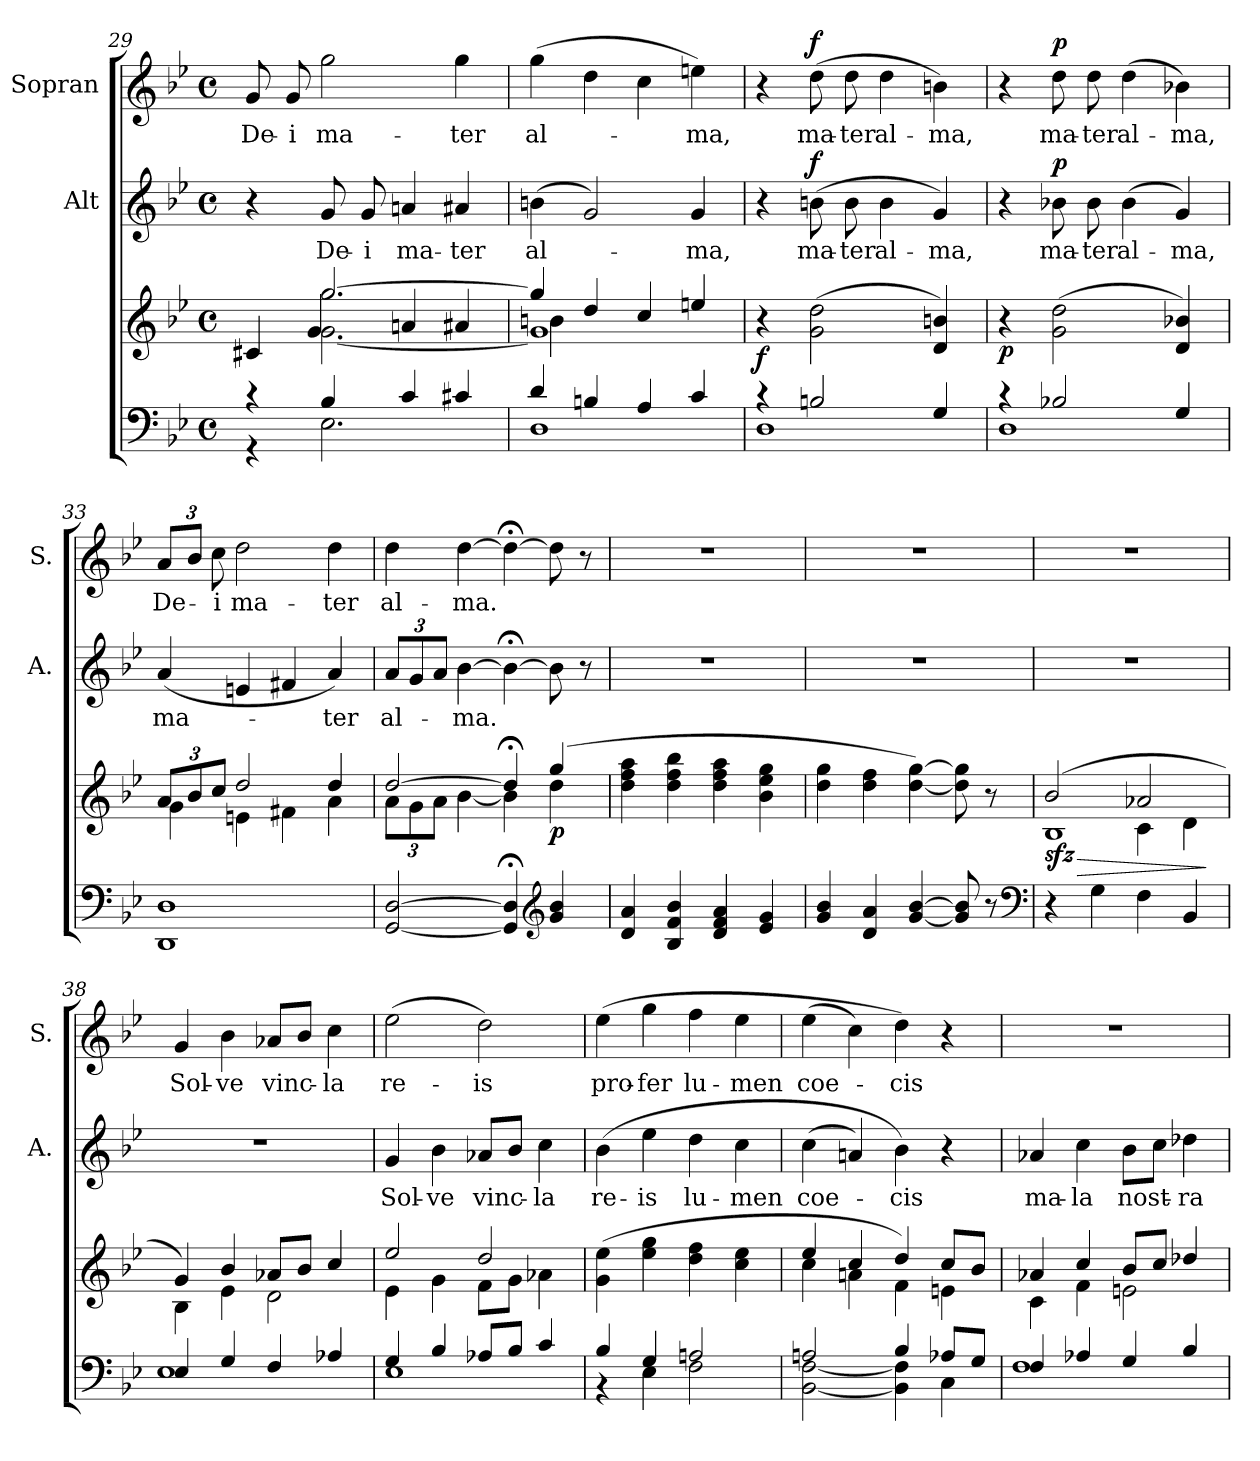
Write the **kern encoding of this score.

**kern	**kern	**dynam	**kern	**text	**dynam	**kern	**text	**dynam
*part3	*part3	*part3	*part2	*part2	*part2	*part1	*part1	*part1
*staff4	*staff3	*staff3/4	*staff2	*staff2	*staff2	*staff1	*staff1	*staff1
*	*	*	*I"Alt	*	*	*I"Sopran	*	*
*	*	*	*I'A.	*	*	*I'S.	*	*
*clefF4	*clefG2	*	*clefG2	*	*	*clefG2	*	*
*k[b-e-]	*k[b-e-]	*	*k[b-e-]	*	*	*k[b-e-]	*	*
*B-:	*B-:	*	*B-:	*	*	*B-:	*	*
*M4/4	*M4/4	*	*M4/4	*	*	*M4/4	*	*
*met(c)	*met(c)	*	*met(c)	*	*	*met(c)	*	*
=29	=29	=29	=29	=29	=29	=29	=29	=29
*^	*^	*	*	*	*	*	*	*
*	*	*	*^	*	*	*	*	*	*	*
!	!	!	!	!	!	!	!	!	!	!LO:LY:b	!
4r	4r	4c#X/	4ryy	4ryy	.	4r	.	.	8g/	De-	.
!	!	!	!	!	!	!	!	!	!	!LO:LY:b	!
.	.	.	.	.	.	.	.	.	8g/	-i	.
!	!	!	!	!	!	!	!LO:LY:b	!	!	!LO:LY:b	!
4B-/	2.E-\	[>2.gg/	[<2.g\	4g/	.	8g/	De-	.	2gg\	ma-	.
!	!	!	!	!	!	!	!LO:LY:b	!	!	!	!
.	.	.	.	.	.	8g/	-i	.	.	.	.
!	!	!	!	!	!	!	!LO:LY:b	!	!	!	!
4c/	.	.	.	4an/	.	4an/	ma-	.	.	.	.
!	!	!	!	!	!	!	!LO:LY:b	!	!	!LO:LY:b	!
4c#X/	.	.	.	4a#X/	.	4a#X/	-ter	.	4gg\	-ter	.
!!LO:LB:g=z
=30	=30	=30	=30	=30	=30	=30	=30	=30	=30	=30	=30
!	!	!	!	!	!	!	!LO:LY:b	!	!	!LO:LY:b	!
4d/	1D	4gg/]	1g]	4bn\	.	(>4bn\	al-	.	(>4gg\	al-	.
4Bn/	.	4dd/	.	2.ryy	.	2g/)	.	.	4dd\	.	.
4A/	.	4cc/	.	.	.	.	.	.	4cc\	.	.
!	!	!	!	!	!	!	!LO:LY:b	!	!	!LO:LY:b	!
4c/	.	4een/	.	.	.	4g/	-ma,	.	4een\)	-ma,	.
*	*	*v	*v	*v	*	*	*	*	*	*	*
=31	=31	=31	=31	=31	=31	=31	=31	=31	=31
!	!	!	!LO:DY:b	!	!	!	!	!	!
4rB	1D	4r	f	4r	.	.	4r	.	.
!	!	!	!	!	!LO:LY:b	!LO:DY:a	!	!LO:LY:b	!LO:DY:a
2Bn/	.	(>2g\ 2dd\	.	(>8bn\	ma-	f	(>8dd\	ma-	f
!	!	!	!	!	!LO:LY:b	!	!	!LO:LY:b	!
.	.	.	.	8b\	-ter	.	8dd\	-ter	.
!	!	!	!	!	!LO:LY:b	!	!	!LO:LY:b	!
.	.	.	.	4b\	al-	.	4dd\	al-	.
!	!	!	!	!	!LO:LY:b	!	!	!LO:LY:b	!
4G/	.	4d/ 4bn/)	.	4g/)	-ma,	.	4bn\)	-ma,	.
=32	=32	=32	=32	=32	=32	=32	=32	=32	=32
!	!	!	!LO:DY:b	!	!	!	!	!	!
4rB	1D	4r	p	4r	.	.	4r	.	.
!	!	!	!	!	!LO:LY:b	!LO:DY:a	!	!LO:LY:b	!LO:DY:a
2B-X/	.	(>2g\ 2dd\	.	8b-X\	ma-	p	8dd\	ma-	p
!	!	!	!	!	!LO:LY:b	!	!	!LO:LY:b	!
.	.	.	.	8b-\	-ter	.	8dd\	-ter	.
!	!	!	!	!	!LO:LY:b	!	!	!LO:LY:b	!
.	.	.	.	(>4b-\	al-	.	(>4dd\	al-	.
!	!	!	!	!	!LO:LY:b	!	!	!LO:LY:b	!
4G/	.	4d/ 4b-X/)	.	4g/)	-ma,	.	4b-X\)	-ma,	.
*v	*v	*	*	*	*	*	*	*	*
=33	=33	=33	=33	=33	=33	=33	=33	=33
*	*Xbrackettup	*	*	*	*	*	*	*
*	*^	*	*	*	*	*	*	*
!	!	!	!	!	!LO:LY:b	!	!	!	!
*	*	*	*	*	*	*	*Xbrackettup	*	*
!	!	!	!	!	!	!	!	!LO:LY:b	!
1DD 1D	12a/L	4g\	.	(<4a/	ma-	.	12a/L	De-	.
.	12b-/	.	.	.	.	.	12b-/J	.	.
!	!	!	!	!	!	!	!	!LO:LY:b	!
.	12cc/J	.	.	.	.	.	12cc\	-i	.
!	!	!	!	!	!	!	!	!LO:LY:b	!
.	2dd/	4en\	.	4en/	.	.	2dd\	ma-	.
.	.	4f#X\	.	4f#X/	.	.	.	.	.
!	!	!	!	!	!LO:LY:b	!	!	!LO:LY:b	!
.	4dd/	4a\	.	4a/)	-ter	.	4dd\	-ter	.
=34	=34	=34	=34	=34	=34	=34	=34	=34	=34
*	*	*	*	*Xbrackettup	*	*	*	*	*
!	!	!	!	!	!LO:LY:b	!	!	!LO:LY:b	!
[2GG/ [2D/	[>2dd/	12a\L	.	12a/L	al-	.	4dd\	al-	.
.	.	12g\	.	12g/	.	.	.	.	.
.	.	12a\J	.	12a/J	.	.	.	.	.
!	!	!	!	!	!LO:LY:b	!	!	!LO:LY:b	!
.	.	[<4b-\	.	[4b-\	-ma.	.	[4dd\	-ma.	.
4GG/];< 4D/];<	4dd;</]	4b-\]	.	4b-;<\_	.	.	4dd;<\_	.	.
*clefG2	*	*	*	*	*	*	*	*	*
!	!	!	!LO:DY:b	!	!	!	!	!	!
4g/ 4b-/	(4gg/	4dd\	p	8b-\]	.	.	8dd\]	.	.
.	.	.	.	8r	.	.	8r	.	.
*	*v	*v	*	*	*	*	*	*	*
!!LO:LB:g=z
=35	=35	=35	=35	=35	=35	=35	=35	=35
4d/ 4a/	4dd\ 4ff\ 4aa\	.	1r	.	.	1r	.	.
4B-/ 4f/ 4b-/	4dd\ 4ff\ 4bb-\	.	.	.	.	.	.	.
4d/ 4f/ 4a/	4dd\ 4ff\ 4aa\	.	.	.	.	.	.	.
4e-/ 4g/	4b-\ 4ee-\ 4gg\	.	.	.	.	.	.	.
=36	=36	=36	=36	=36	=36	=36	=36	=36
4g/ 4b-/	4dd\ 4gg\	.	1r	.	.	1r	.	.
4d/ 4a/	4dd\ 4ff\	.	.	.	.	.	.	.
[4g/ [4b-/	[4dd\ [4gg\)	.	.	.	.	.	.	.
8g/] 8b-/]	8dd\] 8gg\]	.	.	.	.	.	.	.
8r	8r	.	.	.	.	.	.	.
*clefF4	*	*	*	*	*	*	*	*
=37	=37	=37	=37	=37	=37	=37	=37	=37
!	!	!LO:HP:b	!	!	!	!	!	!
*	*^	*	*	*	*	*	*	*
*	*	*^	*	*	*	*	*	*	*
!	!	!	!	!LO:DY:n=1:b	!	!	!	!	!	!
4r	(2b-/	1B-	2ryy	> sfz	1r	.	.	1r	.	.
4G\	.	.	.	.	.	.	.	.	.	.
4F\	2a-X/	.	4c\	.	.	.	.	.	.	.
4BB-/	.	.	4d\	.	.	.	.	.	.	.
*	*v	*v	*v	*	*	*	*	*	*	*
.	.	]	.	.	.	.	.	.
=38	=38	=38	=38	=38	=38	=38	=38	=38
*^	*^	*	*	*	*	*	*	*
!	!	!	!	!	!	!	!	!	!LO:LY:b	!
4E-/	1E-	4g/)	4B-\	.	1r	.	.	4g/	Sol-	.
!	!	!	!	!	!	!	!	!	!LO:LY:b	!
4G/	.	4b-/	4e-\	.	.	.	.	4b-\	-ve	.
!	!	!	!	!	!	!	!	!	!LO:LY:b	!
4F/	.	8a-X/L	2d\	.	.	.	.	8a-X/L	vinc-	.
.	.	8b-/J	.	.	.	.	.	8b-/J	.	.
!	!	!	!	!	!	!	!	!	!LO:LY:b	!
4A-X/	.	4cc/	.	.	.	.	.	4cc\	-la	.
=39	=39	=39	=39	=39	=39	=39	=39	=39	=39	=39
!	!	!	!	!	!	!LO:LY:b	!	!	!LO:LY:b	!
4G/	1E-	2ee-/	4e-\	.	4g/	Sol-	.	(>2ee-\	re-	.
!	!	!	!	!	!	!LO:LY:b	!	!	!	!
4B-/	.	.	4g\	.	4b-\	-ve	.	.	.	.
!	!	!	!	!	!	!LO:LY:b	!	!	!LO:LY:b	!
8A-X/L	.	2dd/	8f\L	.	8a-X/L	vinc-	.	2dd\)	-is	.
8B-/J	.	.	8g\J	.	8b-/J	.	.	.	.	.
!	!	!	!	!	!	!LO:LY:b	!	!	!	!
4c/	.	.	4a-X\	.	4cc\	-la	.	.	.	.
!!LO:PB:g=z
=40	=40	=40	=40	=40	=40	=40	=40	=40	=40	=40
!	!	!	!	!	!	!LO:LY:b	!	!	!LO:LY:b	!
*	*	*v	*v	*	*	*	*	*	*	*
4B-/	4rBB	(>4g\ 4ee-\	.	(>4b-\	re-	.	(>4ee-\	pro-	.
!	!	!	!	!	!LO:LY:b	!	!	!LO:LY:b	!
4G/	4E-\	4ee-\ 4gg\	.	4ee-\	-is	.	4gg\	-fer	.
!	!	!	!	!	!LO:LY:b	!	!	!LO:LY:b	!
2An/	2F\	4dd\ 4ff\	.	4dd\	lu-	.	4ff\	lu-	.
!	!	!	!	!	!LO:LY:b	!	!	!LO:LY:b	!
.	.	4cc\ 4ee-\	.	4cc\	-men	.	4ee-\	-men	.
=41	=41	=41	=41	=41	=41	=41	=41	=41	=41
*	*	*^	*	*	*	*	*	*	*
!	!	!	!	!	!	!LO:LY:b	!	!	!LO:LY:b	!
2An/	[<2BB-\ [<2F\	4ee-/	4cc\	.	(>4cc\	coe-	.	(>4ee-\	coe-	.
.	.	4cc/	4an\	.	4an/)	.	.	4cc\)	.	.
!	!	!	!	!	!	!LO:LY:b	!	!	!LO:LY:b	!
4B-/	4BB-\] 4F\]	4dd/)	4f\	.	4b-\)	-cis	.	4dd\)	-cis	.
8A-X/L	4C\	8cc/L	4en\	.	4r	.	.	4r	.	.
8G/J	.	8b-/J	.	.	.	.	.	.	.	.
=42	=42	=42	=42	=42	=42	=42	=42	=42	=42	=42
!	!	!	!	!	!	!LO:LY:b	!	!	!	!
4F/	1F	4a-X/	4c\	.	4a-X/	ma-	.	1r	.	.
!	!	!	!	!	!	!LO:LY:b	!	!	!	!
4A-X/	.	4cc/	4f\	.	4cc\	-la	.	.	.	.
!	!	!	!	!	!	!LO:LY:b	!	!	!	!
4G/	.	8b-/L	2en\	.	8b-\L	nost-	.	.	.	.
.	.	8cc/J	.	.	8cc\J	.	.	.	.	.
!	!	!	!	!	!	!LO:LY:b	!	!	!	!
4B-/	.	4dd-X/	.	.	4dd-X\	-ra	.	.	.	.
*v	*v	*	*	*	*	*	*	*	*	*
*	*v	*v	*	*	*	*	*	*	*
=	=	=	=	=	=	=	=	=
*-	*-	*-	*-	*-	*-	*-	*-	*-
